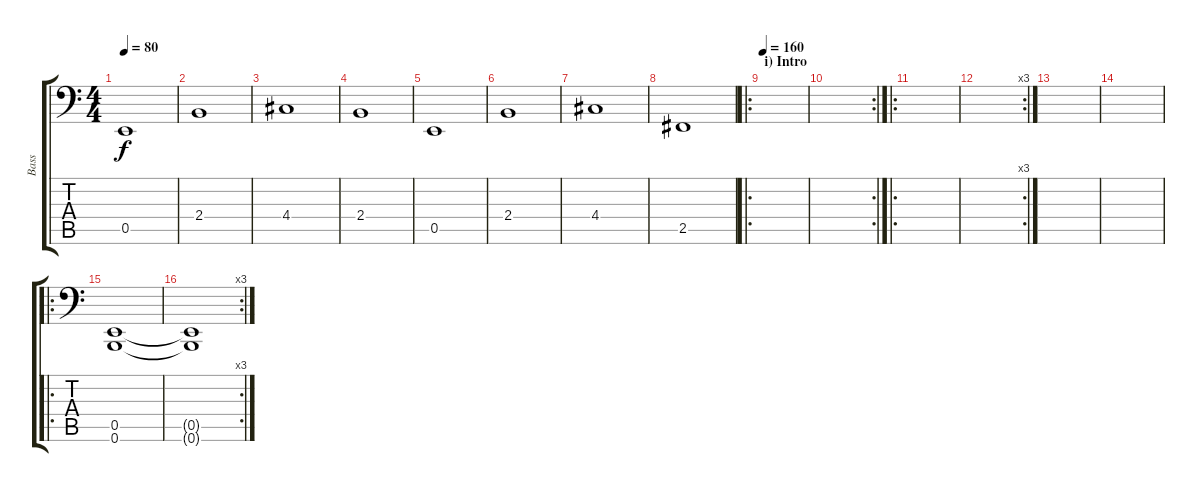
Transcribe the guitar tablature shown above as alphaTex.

\track ("Bass" "Bass") {instrument electricbassfinger}
\staff {score tabs}
\tuning (C3 G2 D2 A1 E1 B0) {hide}
\ts (4 4)
\tempo 80
\clef f4
\ks c
0.5.1{dy f} |
2.4.1 |
4.4.1 |
2.4.1 |
0.5.1 |
2.4.1 |
4.4.1 |
2.5.1 |
\ro
\section ("" "i) Intro")
\tempo 160
|
\rc 2
|
\ro
|
\rc 3
|
|
|
\ro
(0.5 0.6).1 |
\rc 3
(0.5{t} 0.6{t}).1
